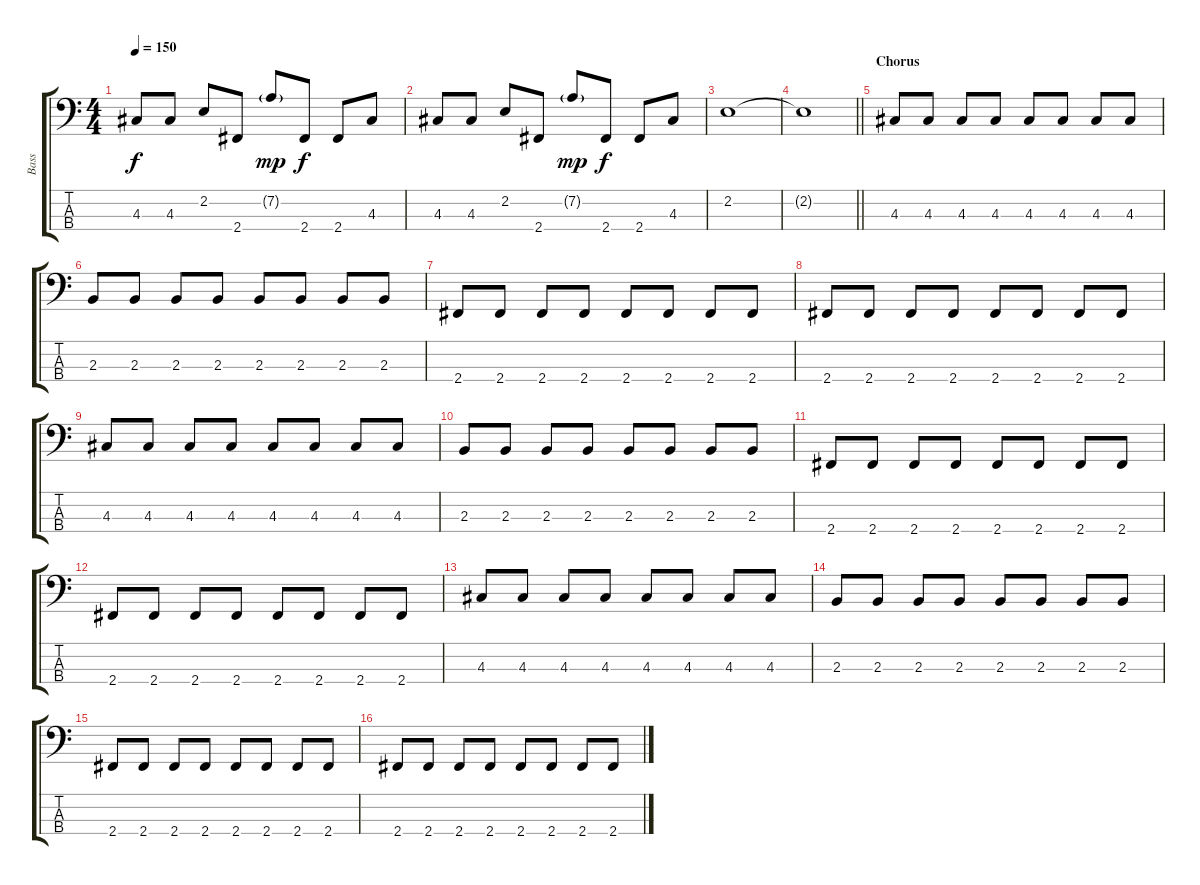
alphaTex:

\track ("Bass" "Bass") {instrument electricbassfinger}
\staff {score tabs}
\tuning (G2 D2 A1 E1) {hide}
\ts (4 4)
\tempo 150
\clef f4
\ks c
4.3.8{dy f} 4.3.8 2.2.8 2.4.8 7.2{g}.8{dy mp} 2.4.8{dy f} 2.4.8 4.3.8 |
4.3.8 4.3.8 2.2.8 2.4.8 7.2{g}.8{dy mp} 2.4.8{dy f} 2.4.8 4.3.8 |
2.2.1 |
\barLineRight lightlight
2.2{t}.1 |
\section ("" "Chorus")
4.3.8 4.3.8 4.3.8 4.3.8 4.3.8 4.3.8 4.3.8 4.3.8 |
2.3.8 2.3.8 2.3.8 2.3.8 2.3.8 2.3.8 2.3.8 2.3.8 |
2.4.8 2.4.8 2.4.8 2.4.8 2.4.8 2.4.8 2.4.8 2.4.8 |
2.4.8 2.4.8 2.4.8 2.4.8 2.4.8 2.4.8 2.4.8 2.4.8 |
4.3.8 4.3.8 4.3.8 4.3.8 4.3.8 4.3.8 4.3.8 4.3.8 |
2.3.8 2.3.8 2.3.8 2.3.8 2.3.8 2.3.8 2.3.8 2.3.8 |
2.4.8 2.4.8 2.4.8 2.4.8 2.4.8 2.4.8 2.4.8 2.4.8 |
2.4.8 2.4.8 2.4.8 2.4.8 2.4.8 2.4.8 2.4.8 2.4.8 |
4.3.8 4.3.8 4.3.8 4.3.8 4.3.8 4.3.8 4.3.8 4.3.8 |
2.3.8 2.3.8 2.3.8 2.3.8 2.3.8 2.3.8 2.3.8 2.3.8 |
2.4.8 2.4.8 2.4.8 2.4.8 2.4.8 2.4.8 2.4.8 2.4.8 |
2.4.8 2.4.8 2.4.8 2.4.8 2.4.8 2.4.8 2.4.8 2.4.8
